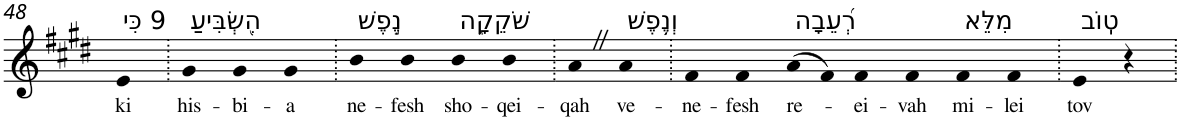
**kern	**text
*part1	*part1
*staff1	*staff1
*I"Piano	*
*I'Pno	*
!!LO:PB:g=z
*clefG2	*
*k[f#c#g#d#]	*
*E:	*
=48	=48
!LO:TX:a:t=9 כִּי	!
!	!LO:LY:b
4e	ki
=49.	=49.
!LO:TX:a:t=הִ֭שְׂבִּיעַ	!
!	!LO:LY:b
4g#	his-
!	!LO:LY:b
4g#	-bi-
!	!LO:LY:b
4g#	-a
=50.	=50.
!LO:TX:a:t=נֶ֣פֶשׁ	!
!	!LO:LY:b
4b	ne-
!	!LO:LY:b
4b	-fesh
!LO:TX:a:t=שֹׁקֵקָ֑ה	!
!	!LO:LY:b
4b	sho-
!	!LO:LY:b
4b	-qei-
=51.	=51.
!	!LO:LY:b
4aZ	-qah
!LO:TX:a:t=וְנֶ֥פֶשׁ	!
!	!LO:LY:b
4a	ve-
=52.	=52.
!	!LO:LY:b
4f#	-ne-
!	!LO:LY:b
4f#	-fesh
!LO:TX:a:t=רְ֝עֵבָה	!
!	!LO:LY:b
(>8a	re-
8f#)	.
!	!LO:LY:b
4f#	-ei-
!	!LO:LY:b
4f#	-vah
!LO:TX:a:t=מִלֵּא	!
!	!LO:LY:b
4f#	mi-
!	!LO:LY:b
4f#	-lei
=53.	=53.
!LO:TX:a:t=טֽוֹב	!
!	!LO:LY:b
4e	tov
4r	.
=.	=.
*-	*-
